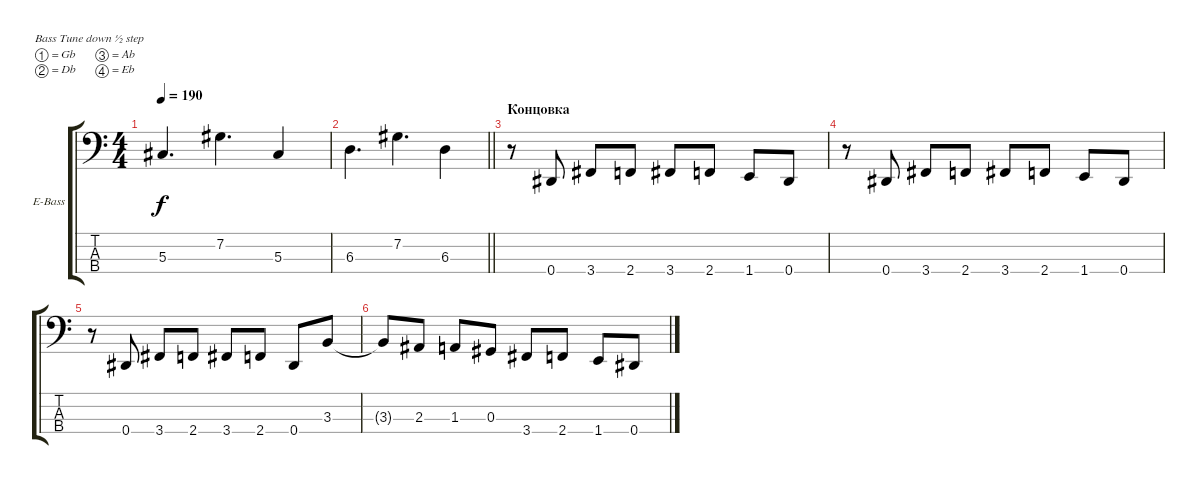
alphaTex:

\bracketExtendMode groupsimilarinstruments
\firstSystemTrackNameOrientation horizontal
\otherSystemsTrackNameOrientation horizontal
\track ("Виталий Дубинин" "E-Bass") {instrument electricbassfinger}
\staff {score tabs}
\tuning (Gb2 Db2 Ab1 Eb1)
\ts (4 4)
\tempo 190
\clef f4
\ks c
5.3.4{d dy f} 7.2.4{d} 5.3.4 |
\barLineRight lightlight
6.3.4{d} 7.2.4{d} 6.3.4 |
\section ("" "Концовка")
r.8 0.4.8 3.4.8 2.4.8 3.4.8 2.4.8 1.4.8 0.4.8 |
r.8 0.4.8 3.4.8 2.4.8 3.4.8 2.4.8 1.4.8 0.4.8 |
r.8 0.4.8 3.4.8 2.4.8 3.4.8 2.4.8 0.4.8 3.3.8 |
3.3{t}.8 2.3.8 1.3.8 0.3.8 3.4.8 2.4.8 1.4.8 0.4.8
